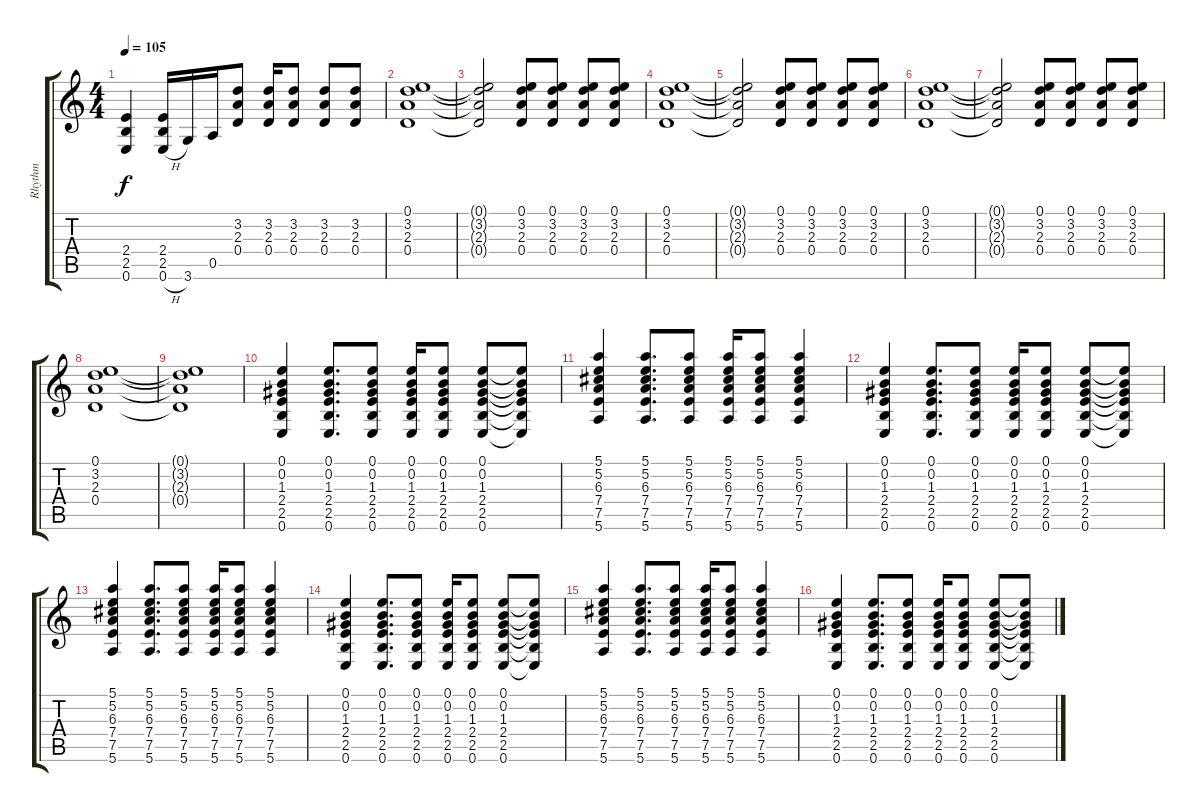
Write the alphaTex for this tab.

\track ("Rhythm" "Rhythm") {instrument overdrivenguitar}
\staff {score tabs}
\tuning (E4 B3 G3 D3 A2 E2) {hide}
\ts (4 4)
\tempo 105
\clef g2
\ks c
(2.4 2.5 0.6).4{dy f} (2.4 2.5 0.6{h}).16 3.6.16 0.5.16 (3.2 2.3 0.4).8 (3.2 2.3 0.4).16 (3.2 2.3 0.4).8 (3.2 2.3 0.4).8 (3.2 2.3 0.4).8 |
(0.1 3.2 2.3 0.4).1 |
(0.1{t} 3.2{t} 2.3{t} 0.4{t}).2 (0.1 3.2 2.3 0.4).8 (0.1 3.2 2.3 0.4).8 (0.1 3.2 2.3 0.4).8 (0.1 3.2 2.3 0.4).8 |
(0.1 3.2 2.3 0.4).1 |
(0.1{t} 3.2{t} 2.3{t} 0.4{t}).2 (0.1 3.2 2.3 0.4).8 (0.1 3.2 2.3 0.4).8 (0.1 3.2 2.3 0.4).8 (0.1 3.2 2.3 0.4).8 |
(0.1 3.2 2.3 0.4).1 |
(0.1{t} 3.2{t} 2.3{t} 0.4{t}).2 (0.1 3.2 2.3 0.4).8 (0.1 3.2 2.3 0.4).8 (0.1 3.2 2.3 0.4).8 (0.1 3.2 2.3 0.4).8 |
(0.1 3.2 2.3 0.4).1 |
(0.1{t} 3.2{t} 2.3{t} 0.4{t}).1 |
(0.1 0.2 1.3 2.4 2.5 0.6).4{volume 10} (0.1 0.2 1.3 2.4 2.5 0.6).8{d} (0.1 0.2 1.3 2.4 2.5 0.6).8 (0.1 0.2 1.3 2.4 2.5 0.6).16 (0.1 0.2 1.3 2.4 2.5 0.6).8 (0.1 0.2 1.3 2.4 2.5 0.6).8 (0.1{t} 0.2{t} 1.3{t} 2.4{t} 2.5{t} 0.6{t}).8 |
(5.1 5.2 6.3 7.4 7.5 5.6).4 (5.1 5.2 6.3 7.4 7.5 5.6).8{d} (5.1 5.2 6.3 7.4 7.5 5.6).8 (5.1 5.2 6.3 7.4 7.5 5.6).16 (5.1 5.2 6.3 7.4 7.5 5.6).8 (5.1 5.2 6.3 7.4 7.5 5.6).4 |
(0.1 0.2 1.3 2.4 2.5 0.6).4 (0.1 0.2 1.3 2.4 2.5 0.6).8{d} (0.1 0.2 1.3 2.4 2.5 0.6).8 (0.1 0.2 1.3 2.4 2.5 0.6).16 (0.1 0.2 1.3 2.4 2.5 0.6).8 (0.1 0.2 1.3 2.4 2.5 0.6).8 (0.1{t} 0.2{t} 1.3{t} 2.4{t} 2.5{t} 0.6{t}).8 |
(5.1 5.2 6.3 7.4 7.5 5.6).4 (5.1 5.2 6.3 7.4 7.5 5.6).8{d} (5.1 5.2 6.3 7.4 7.5 5.6).8 (5.1 5.2 6.3 7.4 7.5 5.6).16 (5.1 5.2 6.3 7.4 7.5 5.6).8 (5.1 5.2 6.3 7.4 7.5 5.6).4 |
(0.1 0.2 1.3 2.4 2.5 0.6).4 (0.1 0.2 1.3 2.4 2.5 0.6).8{d} (0.1 0.2 1.3 2.4 2.5 0.6).8 (0.1 0.2 1.3 2.4 2.5 0.6).16 (0.1 0.2 1.3 2.4 2.5 0.6).8 (0.1 0.2 1.3 2.4 2.5 0.6).8 (0.1{t} 0.2{t} 1.3{t} 2.4{t} 2.5{t} 0.6{t}).8 |
(5.1 5.2 6.3 7.4 7.5 5.6).4 (5.1 5.2 6.3 7.4 7.5 5.6).8{d} (5.1 5.2 6.3 7.4 7.5 5.6).8 (5.1 5.2 6.3 7.4 7.5 5.6).16 (5.1 5.2 6.3 7.4 7.5 5.6).8 (5.1 5.2 6.3 7.4 7.5 5.6).4 |
(0.1 0.2 1.3 2.4 2.5 0.6).4 (0.1 0.2 1.3 2.4 2.5 0.6).8{d} (0.1 0.2 1.3 2.4 2.5 0.6).8 (0.1 0.2 1.3 2.4 2.5 0.6).16 (0.1 0.2 1.3 2.4 2.5 0.6).8 (0.1 0.2 1.3 2.4 2.5 0.6).8 (0.1{t} 0.2{t} 1.3{t} 2.4{t} 2.5{t} 0.6{t}).8
